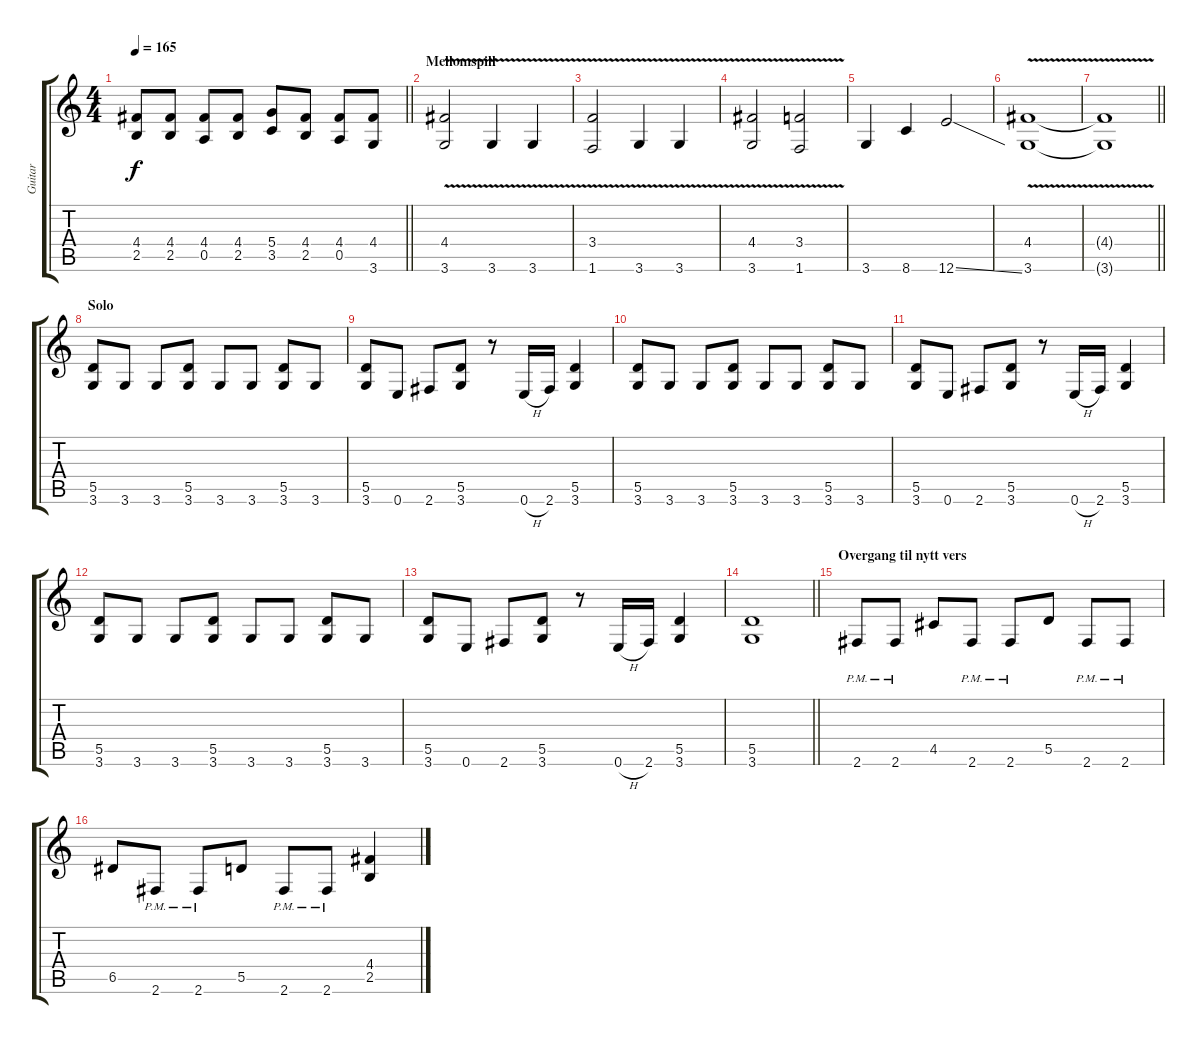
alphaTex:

\track ("Guitar" "Guitar") {instrument overdrivenguitar}
\staff {score tabs}
\tuning (E4 B3 G3 D3 A2 E2) {hide}
\ts (4 4)
\tempo 165
\clef g2
\barLineRight lightlight
\ks c
(4.4 2.5).8{dy f} (4.4 2.5).8 (4.4 0.5).8 (4.4 2.5).8 (5.4 3.5).8 (4.4 2.5).8 (4.4 0.5).8 (4.4 3.6).8 |
\section ("" "Mellomspill")
(4.4{v} 3.6{v}).2 3.6{v}.4 3.6{v}.4 |
(3.4{v} 1.6{v}).2 3.6{v}.4 3.6{v}.4 |
(4.4{v} 3.6{v}).2 (3.4{v} 1.6{v}).2 |
3.6.4 8.6.4 12.6{ss}.2 |
(4.4{v} 3.6{v}).1 |
\barLineRight lightlight
(4.4{t} 3.6{t}).1 |
\section ("" "Solo")
(5.5 3.6).8 3.6.8 3.6.8 (5.5 3.6).8 3.6.8 3.6.8 (5.5 3.6).8 3.6.8 |
(5.5 3.6).8 0.6.8 2.6.8 (5.5 3.6).8 r.8 0.6{h}.16 2.6.16 (5.5 3.6).4 |
(5.5 3.6).8 3.6.8 3.6.8 (5.5 3.6).8 3.6.8 3.6.8 (5.5 3.6).8 3.6.8 |
(5.5 3.6).8 0.6.8 2.6.8 (5.5 3.6).8 r.8 0.6{h}.16 2.6.16 (5.5 3.6).4 |
(5.5 3.6).8 3.6.8 3.6.8 (5.5 3.6).8 3.6.8 3.6.8 (5.5 3.6).8 3.6.8 |
(5.5 3.6).8 0.6.8 2.6.8 (5.5 3.6).8 r.8 0.6{h}.16 2.6.16 (5.5 3.6).4 |
\barLineRight lightlight
(5.5 3.6).1 |
\section ("" "Overgang til nytt vers")
2.6{pm}.8 2.6{pm}.8 4.5.8 2.6{pm}.8 2.6{pm}.8 5.5.8 2.6{pm}.8 2.6{pm}.8 |
6.5.8 2.6{pm}.8 2.6{pm}.8 5.5.8 2.6{pm}.8 2.6{pm}.8 (4.4 2.5).4
